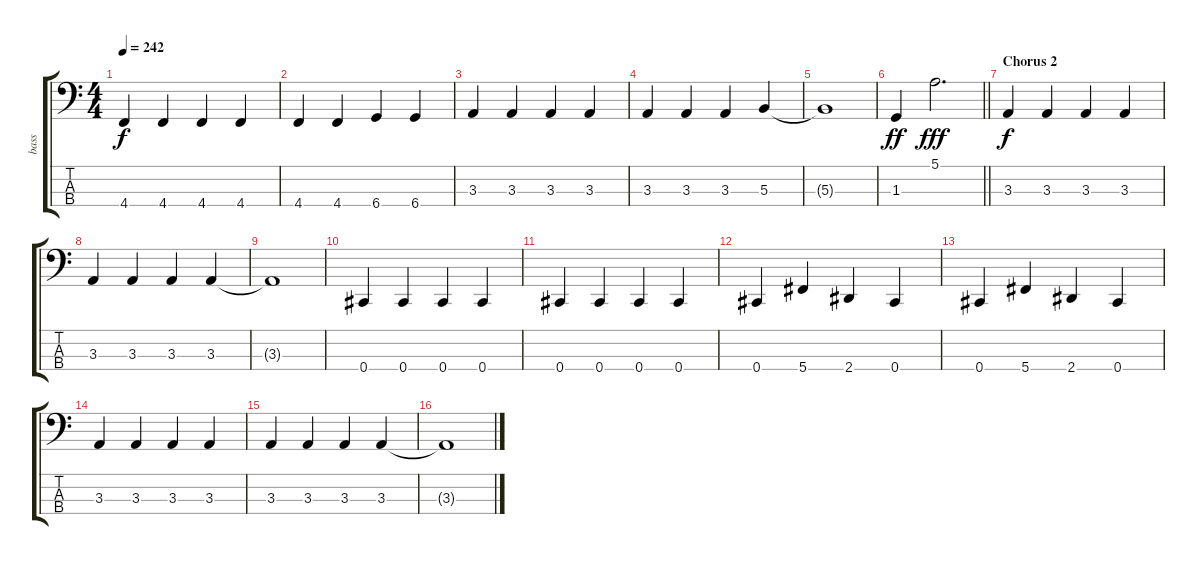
\track ("bass" "bass") {instrument electricbasspick}
\staff {score tabs}
\tuning (E2 B1 Gb1 Db1) {hide}
\ts (4 4)
\tempo 242
\clef f4
\ks c
4.4.4{dy f} 4.4.4 4.4.4 4.4.4 |
4.4.4 4.4.4 6.4.4 6.4.4 |
3.3.4 3.3.4 3.3.4 3.3.4 |
3.3.4 3.3.4 3.3.4 5.3.4 |
5.3{t}.1 |
\barLineRight lightlight
1.3.4{dy ff} 5.1.2{d dy fff} |
\section ("" "Chorus 2")
3.3.4{dy f} 3.3.4 3.3.4 3.3.4 |
3.3.4 3.3.4 3.3.4 3.3.4 |
3.3{t}.1 |
0.4.4 0.4.4 0.4.4 0.4.4 |
0.4.4 0.4.4 0.4.4 0.4.4 |
0.4.4 5.4.4 2.4.4 0.4.4 |
0.4.4 5.4.4 2.4.4 0.4.4 |
3.3.4 3.3.4 3.3.4 3.3.4 |
3.3.4 3.3.4 3.3.4 3.3.4 |
3.3{t}.1
